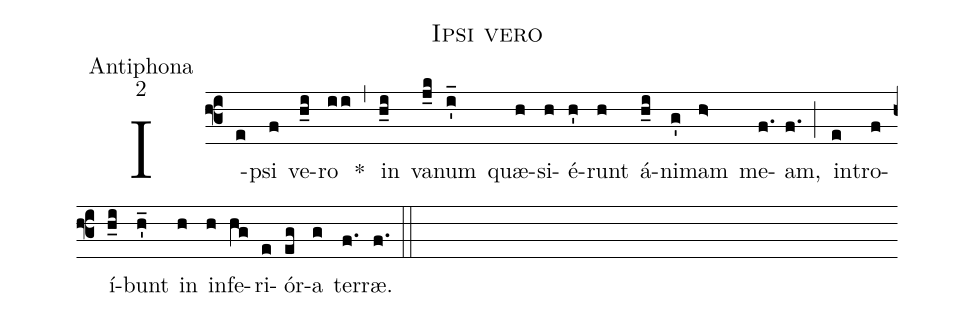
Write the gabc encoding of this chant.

name:Ipsi vero;
office-part:Antiphona;
mode:2;
%%
(f3) I(e)psi(f) ve(h_i)ro(ii) *(,) in(h_i) va(j_k)num(i_') quæ(h)si(h)é(h')runt(h) á(h_i)ni(g')mam(h>) me(f.)am,(f.) (;) in(e)tro(f)í(h_i)bunt(h_') in(h) in(h)fe(hg)ri(e)ór(eg)a(g) ter(f.)ræ.(f.) (::)
